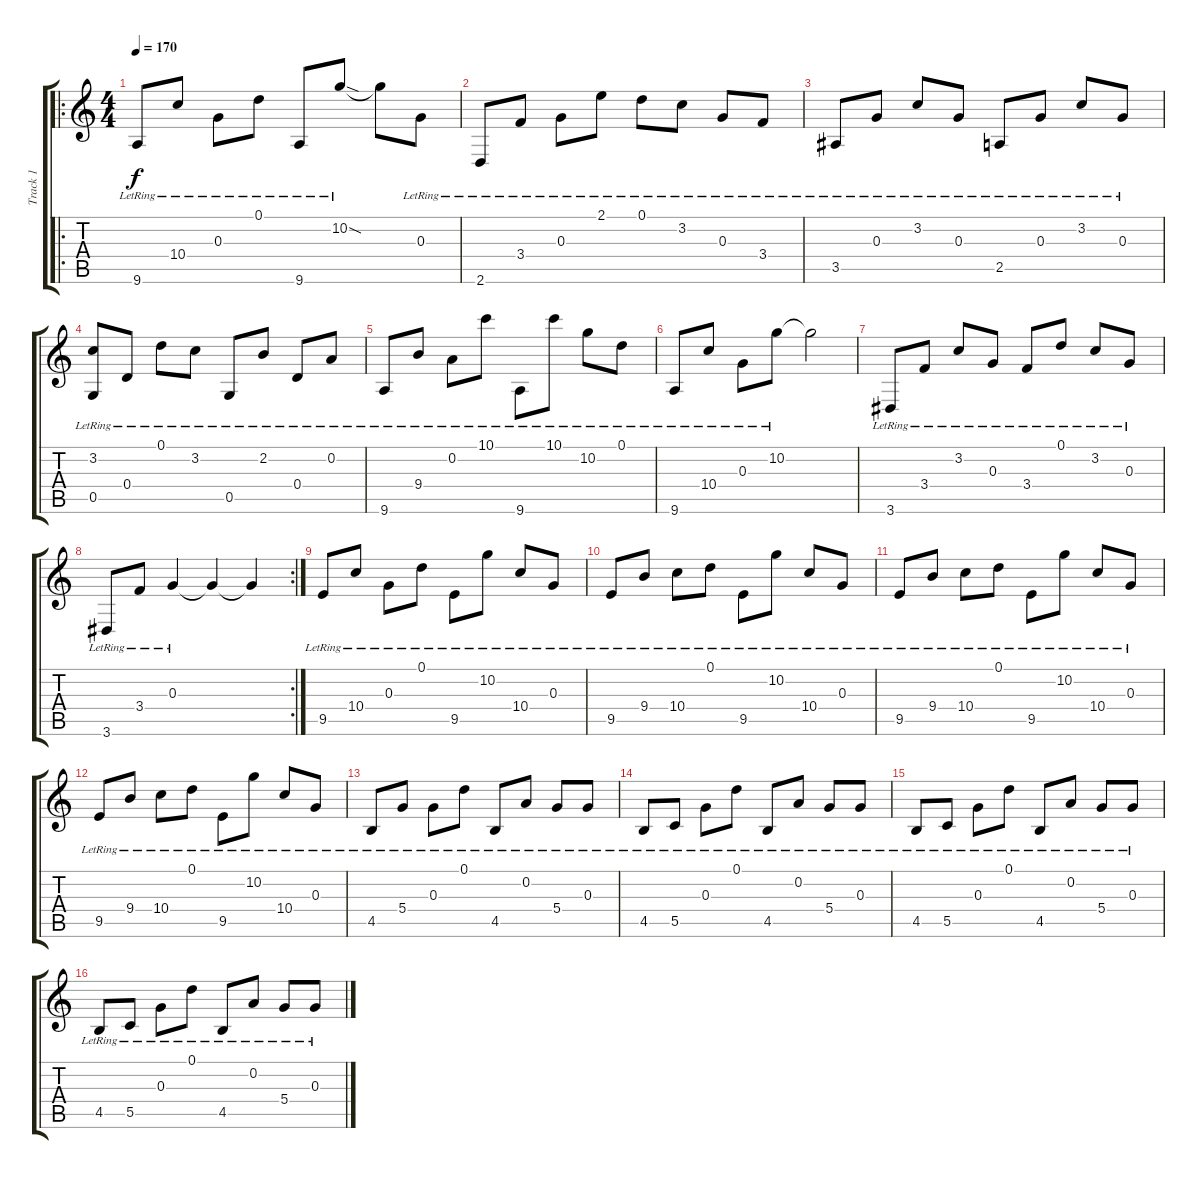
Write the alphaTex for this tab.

\track ("Track 1" "Track 1") {instrument acousticguitarsteel}
\staff {score tabs}
\tuning (D4 A3 G3 D3 G2 C2) {hide}
\ro
\ts (4 4)
\tempo 170
\clef g2
\ks c
9.6{lr}.8{dy f} 10.4{lr}.8 0.3{lr}.8 0.1{lr}.8 9.6{lr}.8 10.2{sod lr}.8 10.2{t}.8 0.3{lr}.8 |
2.6{lr}.8 3.4{lr}.8 0.3{lr}.8 2.1{lr}.8 0.1{lr}.8 3.2{lr}.8 0.3{lr}.8 3.4{lr}.8 |
3.5{lr}.8 0.3{lr}.8 3.2{lr}.8 0.3{lr}.8 2.5{lr}.8 0.3{lr}.8 3.2{lr}.8 0.3{lr}.8 |
(3.2{lr} 0.5{lr}).8 0.4{lr}.8 0.1{lr}.8 3.2{lr}.8 0.5{lr}.8 2.2{lr}.8 0.4{lr}.8 0.2{lr}.8 |
9.6{lr}.8 9.4{lr}.8 0.2{lr}.8 10.1{lr}.8 9.6{lr}.8 10.1{lr}.8 10.2{lr}.8 0.1{lr}.8 |
9.6{lr}.8 10.4{lr}.8 0.3{lr}.8 10.2{lr}.8 10.2{t}.2 |
3.6{lr}.8 3.4{lr}.8 3.2{lr}.8 0.3{lr}.8 3.4{lr}.8 0.1{lr}.8 3.2{lr}.8 0.3{lr}.8 |
\rc 2
3.6{lr}.8 3.4{lr}.8 0.3{lr}.4 0.3{t}.4 0.3{t}.4 |
9.5{lr}.8 10.4{lr}.8 0.3{lr}.8 0.1{lr}.8 9.5{lr}.8 10.2{lr}.8 10.4{lr}.8 0.3{lr}.8 |
9.5{lr}.8 9.4{lr}.8 10.4{lr}.8 0.1{lr}.8 9.5{lr}.8 10.2{lr}.8 10.4{lr}.8 0.3{lr}.8 |
9.5{lr}.8 9.4{lr}.8 10.4{lr}.8 0.1{lr}.8 9.5{lr}.8 10.2{lr}.8 10.4{lr}.8 0.3{lr}.8 |
9.5{lr}.8 9.4{lr}.8 10.4{lr}.8 0.1{lr}.8 9.5{lr}.8 10.2{lr}.8 10.4{lr}.8 0.3{lr}.8 |
4.5{lr}.8 5.4{lr}.8 0.3{lr}.8 0.1{lr}.8 4.5{lr}.8 0.2{lr}.8 5.4{lr}.8 0.3{lr}.8 |
4.5{lr}.8 5.5{lr}.8 0.3{lr}.8 0.1{lr}.8 4.5{lr}.8 0.2{lr}.8 5.4{lr}.8 0.3{lr}.8 |
4.5{lr}.8 5.5{lr}.8 0.3{lr}.8 0.1{lr}.8 4.5{lr}.8 0.2{lr}.8 5.4{lr}.8 0.3{lr}.8 |
4.5{lr}.8 5.5{lr}.8 0.3{lr}.8 0.1{lr}.8 4.5{lr}.8 0.2{lr}.8 5.4{lr}.8 0.3{lr}.8
